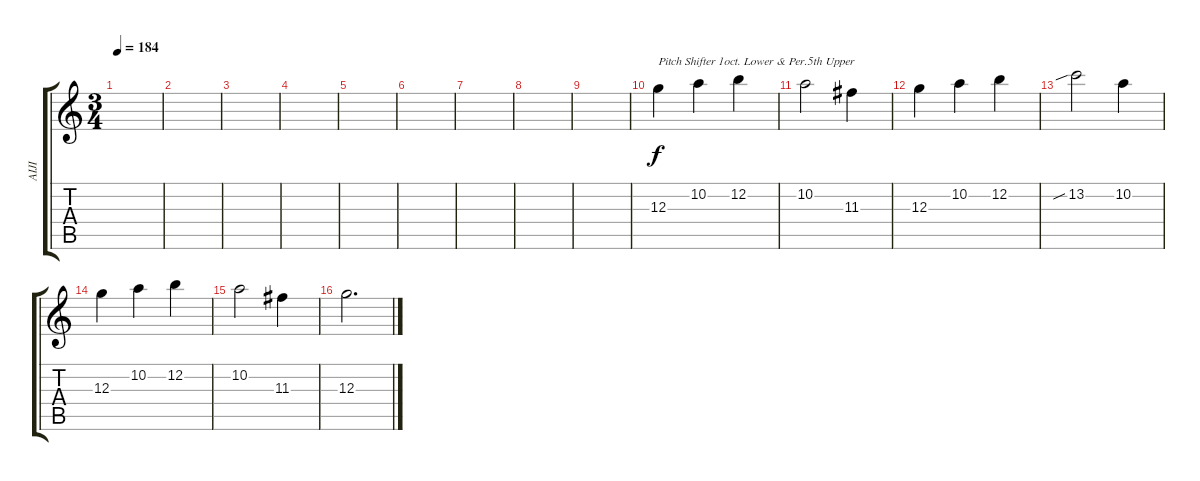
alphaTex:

\track ("AIJI" "AIJI") {instrument distortionguitar}
\staff {score tabs}
\tuning (E4 B3 G3 D3 A2 E2) {hide}
\ts (3 4)
\tempo 184
\clef g2
\ks c
|
|
|
|
|
|
|
|
|
12.3.4{txt "Pitch Shifter 1oct. Lower & Per.5th Upper" volume 13} 10.2.4 12.2.4 |
10.2.2 11.3.4 |
12.3.4 10.2.4 12.2.4 |
13.2{sib}.2 10.2.4 |
12.3.4 10.2.4 12.2.4 |
10.2.2 11.3.4 |
12.3.2{d}
